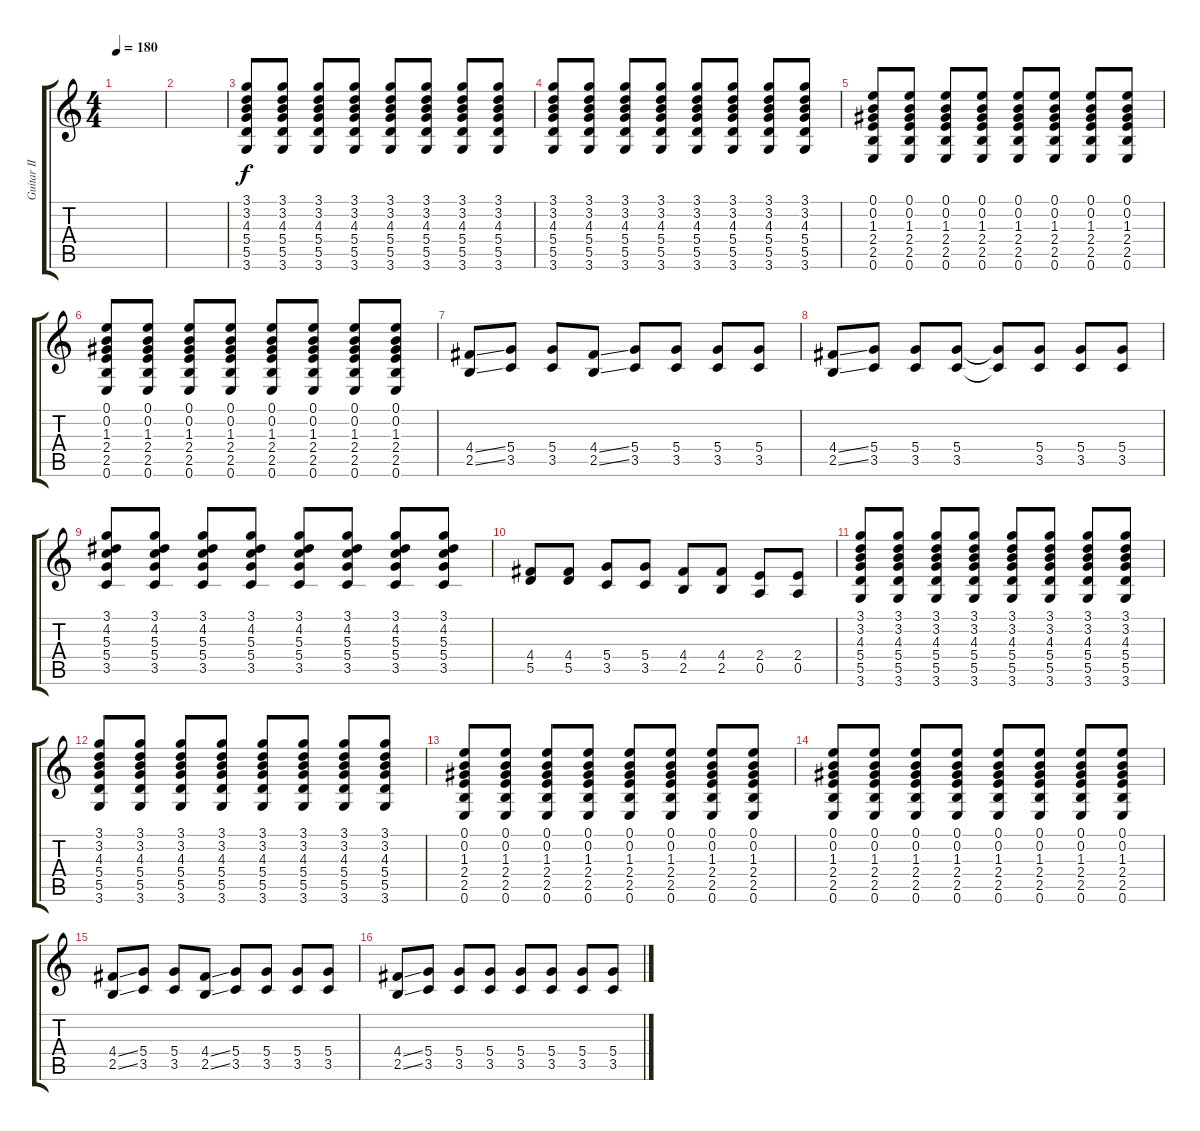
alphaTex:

\track ("Guitar II" "Guitar II") {instrument overdrivenguitar}
\staff {score tabs}
\tuning (E4 B3 G3 D3 A2 E2) {hide}
\ts (4 4)
\tempo 180
\clef g2
\ks c
|
|
(3.1 3.2 4.3 5.4 5.5 3.6).8 (3.1 3.2 4.3 5.4 5.5 3.6).8 (3.1 3.2 4.3 5.4 5.5 3.6).8 (3.1 3.2 4.3 5.4 5.5 3.6).8 (3.1 3.2 4.3 5.4 5.5 3.6).8 (3.1 3.2 4.3 5.4 5.5 3.6).8 (3.1 3.2 4.3 5.4 5.5 3.6).8 (3.1 3.2 4.3 5.4 5.5 3.6).8 |
(3.1 3.2 4.3 5.4 5.5 3.6).8 (3.1 3.2 4.3 5.4 5.5 3.6).8 (3.1 3.2 4.3 5.4 5.5 3.6).8 (3.1 3.2 4.3 5.4 5.5 3.6).8 (3.1 3.2 4.3 5.4 5.5 3.6).8 (3.1 3.2 4.3 5.4 5.5 3.6).8 (3.1 3.2 4.3 5.4 5.5 3.6).8 (3.1 3.2 4.3 5.4 5.5 3.6).8 |
(0.1 0.2 1.3 2.4 2.5 0.6).8 (0.1 0.2 1.3 2.4 2.5 0.6).8 (0.1 0.2 1.3 2.4 2.5 0.6).8 (0.1 0.2 1.3 2.4 2.5 0.6).8 (0.1 0.2 1.3 2.4 2.5 0.6).8 (0.1 0.2 1.3 2.4 2.5 0.6).8 (0.1 0.2 1.3 2.4 2.5 0.6).8 (0.1 0.2 1.3 2.4 2.5 0.6).8 |
(0.1 0.2 1.3 2.4 2.5 0.6).8 (0.1 0.2 1.3 2.4 2.5 0.6).8 (0.1 0.2 1.3 2.4 2.5 0.6).8 (0.1 0.2 1.3 2.4 2.5 0.6).8 (0.1 0.2 1.3 2.4 2.5 0.6).8 (0.1 0.2 1.3 2.4 2.5 0.6).8 (0.1 0.2 1.3 2.4 2.5 0.6).8 (0.1 0.2 1.3 2.4 2.5 0.6).8 |
(4.4{ss} 2.5{ss}).8 (5.4 3.5).8 (5.4 3.5).8 (4.4{ss} 2.5{ss}).8 (5.4 3.5).8 (5.4 3.5).8 (5.4 3.5).8 (5.4 3.5).8 |
(4.4{ss} 2.5{ss}).8 (5.4 3.5).8 (5.4 3.5).8 (5.4 3.5).8 (5.4{t} 3.5{t}).8 (5.4 3.5).8 (5.4 3.5).8 (5.4 3.5).8 |
(3.1 4.2 5.3 5.4 3.5).8 (3.1 4.2 5.3 5.4 3.5).8 (3.1 4.2 5.3 5.4 3.5).8 (3.1 4.2 5.3 5.4 3.5).8 (3.1 4.2 5.3 5.4 3.5).8 (3.1 4.2 5.3 5.4 3.5).8 (3.1 4.2 5.3 5.4 3.5).8 (3.1 4.2 5.3 5.4 3.5).8 |
(4.4 5.5).8 (4.4 5.5).8 (5.4 3.5).8 (5.4 3.5).8 (4.4 2.5).8 (4.4 2.5).8 (2.4 0.5).8 (2.4 0.5).8 |
(3.1 3.2 4.3 5.4 5.5 3.6).8 (3.1 3.2 4.3 5.4 5.5 3.6).8 (3.1 3.2 4.3 5.4 5.5 3.6).8 (3.1 3.2 4.3 5.4 5.5 3.6).8 (3.1 3.2 4.3 5.4 5.5 3.6).8 (3.1 3.2 4.3 5.4 5.5 3.6).8 (3.1 3.2 4.3 5.4 5.5 3.6).8 (3.1 3.2 4.3 5.4 5.5 3.6).8 |
(3.1 3.2 4.3 5.4 5.5 3.6).8 (3.1 3.2 4.3 5.4 5.5 3.6).8 (3.1 3.2 4.3 5.4 5.5 3.6).8 (3.1 3.2 4.3 5.4 5.5 3.6).8 (3.1 3.2 4.3 5.4 5.5 3.6).8 (3.1 3.2 4.3 5.4 5.5 3.6).8 (3.1 3.2 4.3 5.4 5.5 3.6).8 (3.1 3.2 4.3 5.4 5.5 3.6).8 |
(0.1 0.2 1.3 2.4 2.5 0.6).8 (0.1 0.2 1.3 2.4 2.5 0.6).8 (0.1 0.2 1.3 2.4 2.5 0.6).8 (0.1 0.2 1.3 2.4 2.5 0.6).8 (0.1 0.2 1.3 2.4 2.5 0.6).8 (0.1 0.2 1.3 2.4 2.5 0.6).8 (0.1 0.2 1.3 2.4 2.5 0.6).8 (0.1 0.2 1.3 2.4 2.5 0.6).8 |
(0.1 0.2 1.3 2.4 2.5 0.6).8 (0.1 0.2 1.3 2.4 2.5 0.6).8 (0.1 0.2 1.3 2.4 2.5 0.6).8 (0.1 0.2 1.3 2.4 2.5 0.6).8 (0.1 0.2 1.3 2.4 2.5 0.6).8 (0.1 0.2 1.3 2.4 2.5 0.6).8 (0.1 0.2 1.3 2.4 2.5 0.6).8 (0.1 0.2 1.3 2.4 2.5 0.6).8 |
(4.4{ss} 2.5{ss}).8 (5.4 3.5).8 (5.4 3.5).8 (4.4{ss} 2.5{ss}).8 (5.4 3.5).8 (5.4 3.5).8 (5.4 3.5).8 (5.4 3.5).8 |
(4.4{ss} 2.5{ss}).8 (5.4 3.5).8 (5.4 3.5).8 (5.4 3.5).8 (5.4 3.5).8 (5.4 3.5).8 (5.4 3.5).8 (5.4 3.5).8
